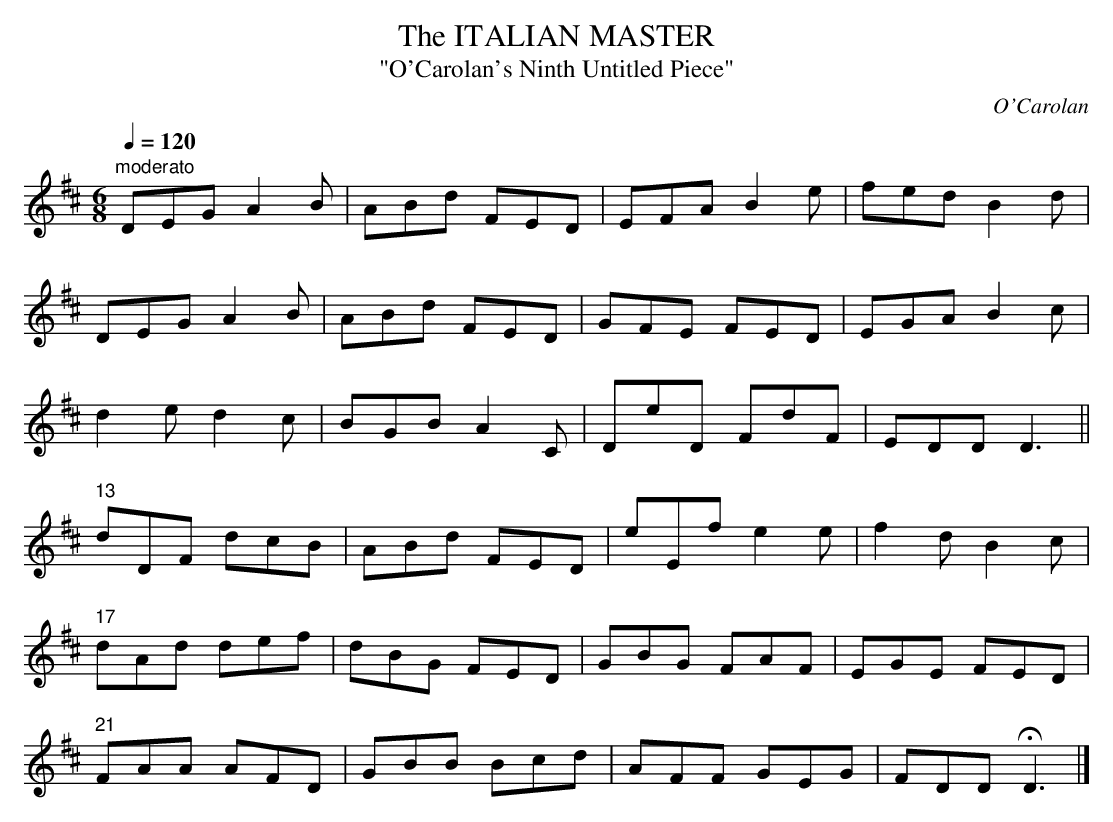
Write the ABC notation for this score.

X:1
T:The ITALIAN MASTER
T:"O'Carolan's Ninth Untitled Piece"
C:O'Carolan
repute who was introduced to Carolan by Lord Mayo and whose playing
of a Vivaldi piece was the inspiration for "Carolan's Concerto"
(< O'Neill's "Irish Minstrels and Musicians", 75-76)
Q:1/4=120
M:6/8
L:1/8
K:D
"moderato"
DEG A2B|ABd FED|EFA B2e|fed B2d|
DEG A2B|ABd FED|GFE FED|EGA B2c|
d2e d2c|BGB A2C|DeD FdF|EDD D3||
"13"dDF dcB|ABd FED|eEf e2e|f2d B2c|
"17"dAd def|dBG FED|GBG FAF|EGE FED|
"21"FAA AFD|GBB Bcd|AFF GEG|FDD HD3|]
